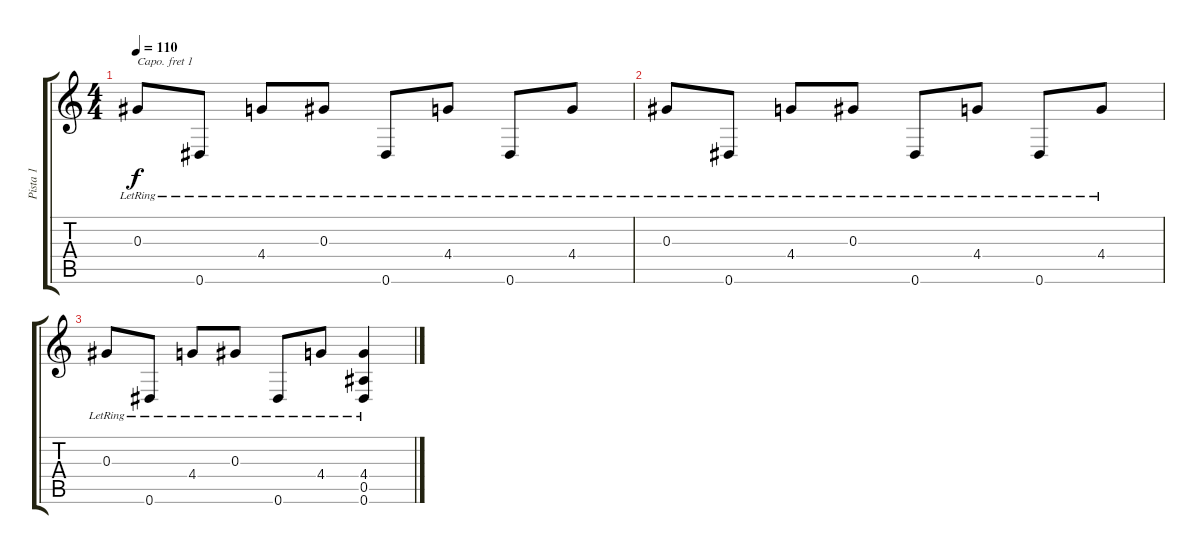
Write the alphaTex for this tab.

\track ("Pista 1" "Pista 1") {instrument acousticguitarsteel}
\staff {score tabs}
\capo 1
\tuning (E4 B3 G3 D3 A2 D2) {hide}
\ts (4 4)
\tempo 110
\clef g2
\ks c
0.3{lr}.8{dy f} 0.6{lr}.8 4.4{lr}.8 0.3{lr}.8 0.6{lr}.8 4.4{lr}.8 0.6{lr}.8 4.4{lr}.8 |
0.3{lr}.8 0.6{lr}.8 4.4{lr}.8 0.3{lr}.8 0.6{lr}.8 4.4{lr}.8 0.6{lr}.8 4.4{lr}.8 |
0.3{lr}.8 0.6{lr}.8 4.4{lr}.8 0.3{lr}.8 0.6{lr}.8 4.4{lr}.8 (4.4{lr} 0.5{lr} 0.6{lr}).4
